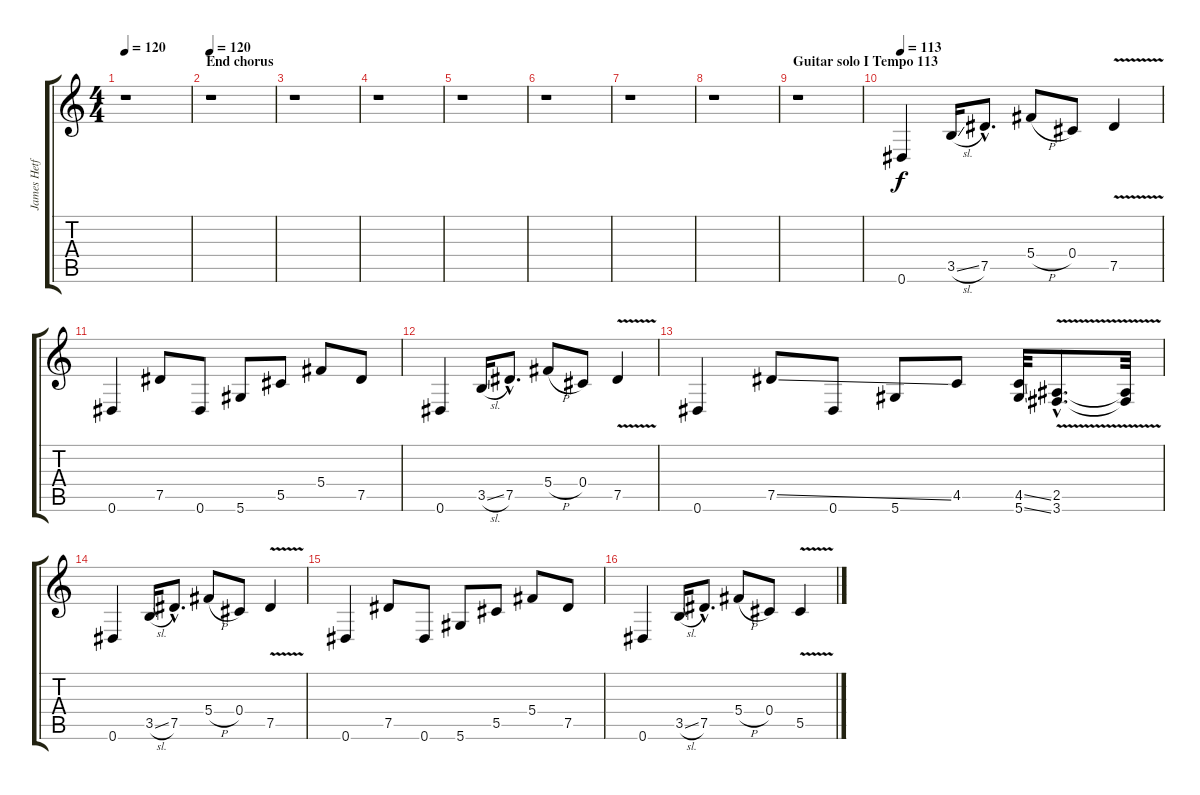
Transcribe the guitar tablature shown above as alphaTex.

\track ("James Hetfield Clean" "James Hetf") {instrument electricguitarjazz}
\staff {score tabs}
\tuning (Eb4 Bb3 Gb3 Db3 Ab2 Eb2) {hide}
\ts (4 4)
\tempo 120
\clef g2
\ks c
r.1{dy f} |
\section ("" "End chorus")
\tempo 120
r.1 |
r.1 |
r.1 |
r.1 |
r.1 |
r.1 |
r.1 |
\section ("" "Guitar solo I Tempo 113")
r.1 |
\tempo 113
0.6.4 3.5{sl}.16 7.5{hac}.8{d} 5.4{h}.8 0.4.8 7.5{v}.4 |
0.6.4 7.5.8 0.6.8 5.6.8 5.5.8 5.4.8 7.5.8 |
0.6.4 3.5{sl}.16 7.5{hac}.8{d} 5.4{h}.8 0.4.8 7.5{v}.4 |
0.6.4 7.5{ss}.8 0.6.8 5.6.8 4.5.8 (4.5{ss} 5.6{ss}).32 (2.5{v hac} 3.6{v hac}).8{d} (2.5{t} 3.6{t}).32 |
0.6.4 3.5{sl}.16 7.5{hac}.8{d} 5.4{h}.8 0.4.8 7.5{v}.4 |
0.6.4 7.5.8 0.6.8 5.6.8 5.5.8 5.4.8 7.5.8 |
0.6.4 3.5{sl}.16 7.5{hac}.8{d} 5.4{h}.8 0.4.8 5.5{v}.4
